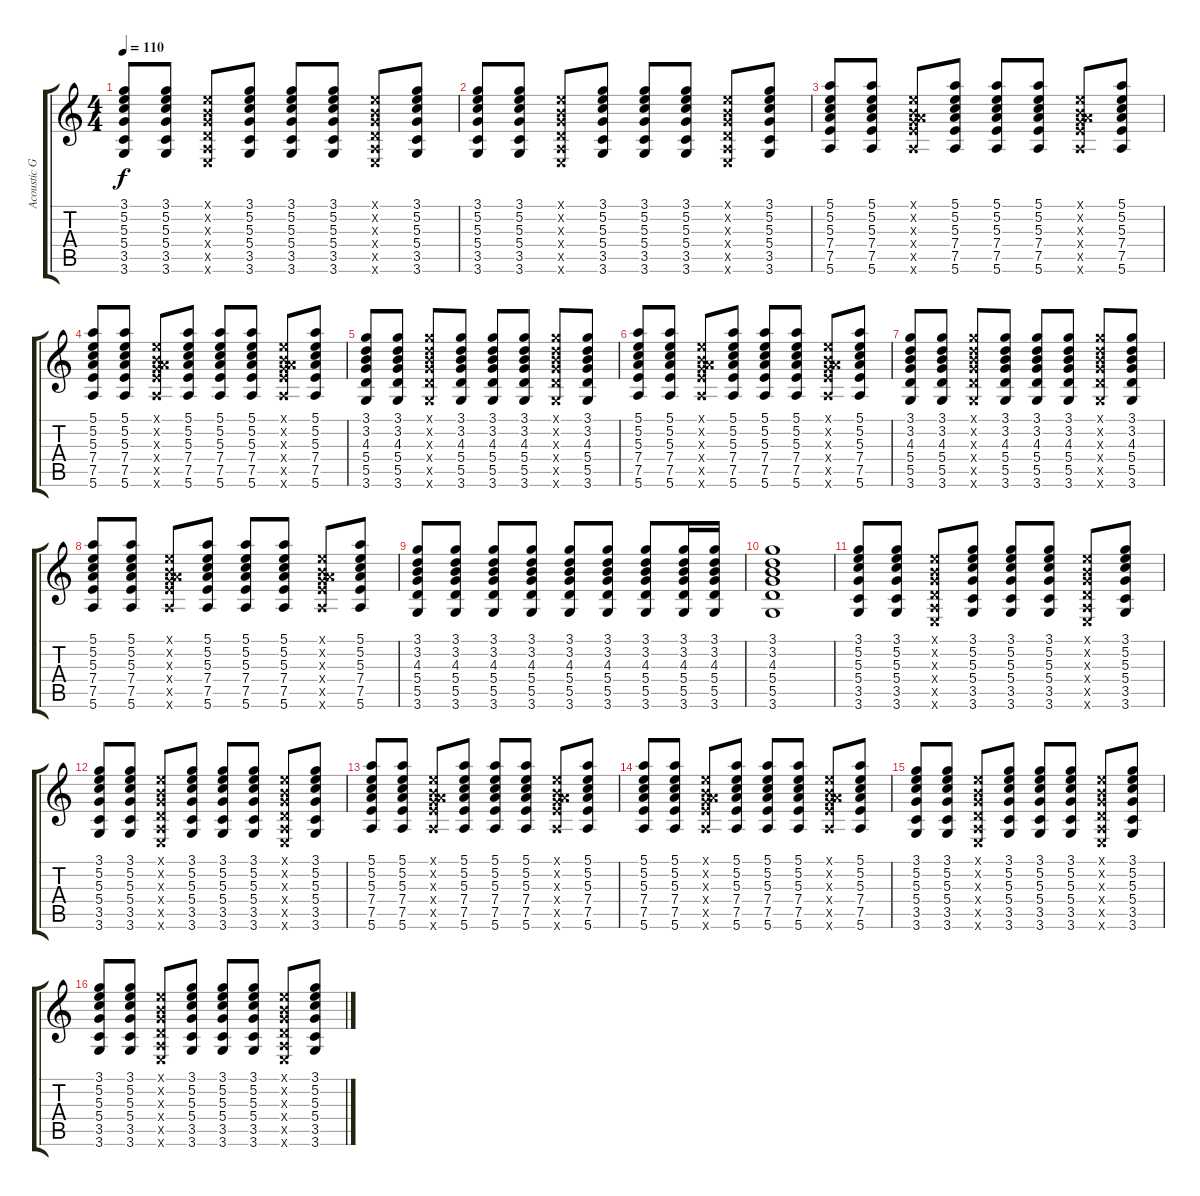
\track ("Acoustic Guitar 1" "Acoustic G") {instrument acousticguitarnylon}
\staff {score tabs}
\tuning (E4 B3 G3 D3 A2 E2) {hide}
\ts (4 4)
\tempo 110
\clef g2
\ks c
(3.1 5.2 5.3 5.4 3.5 3.6).8{dy f} (3.1 5.2 5.3 5.4 3.5 3.6).8 (0.1{x} 0.2{x} 0.3{x} 0.4{x} 0.5{x} 0.6{x}).8 (3.1 5.2 5.3 5.4 3.5 3.6).8 (3.1 5.2 5.3 5.4 3.5 3.6).8 (3.1 5.2 5.3 5.4 3.5 3.6).8 (0.1{x} 0.2{x} 0.3{x} 0.4{x} 0.5{x} 0.6{x}).8 (3.1 5.2 5.3 5.4 3.5 3.6).8 |
(3.1 5.2 5.3 5.4 3.5 3.6).8 (3.1 5.2 5.3 5.4 3.5 3.6).8 (0.1{x} 0.2{x} 0.3{x} 0.4{x} 0.5{x} 0.6{x}).8 (3.1 5.2 5.3 5.4 3.5 3.6).8 (3.1 5.2 5.3 5.4 3.5 3.6).8 (3.1 5.2 5.3 5.4 3.5 3.6).8 (0.1{x} 0.2{x} 0.3{x} 0.4{x} 0.5{x} 0.6{x}).8 (3.1 5.2 5.3 5.4 3.5 3.6).8 |
(5.1 5.2 5.3 7.4 7.5 5.6).8 (5.1 5.2 5.3 7.4 7.5 5.6).8 (0.1{x} 0.2{x} 0.3{x} 7.4{x} 7.5{x} 5.6{x}).8 (5.1 5.2 5.3 7.4 7.5 5.6).8 (5.1 5.2 5.3 7.4 7.5 5.6).8 (5.1 5.2 5.3 7.4 7.5 5.6).8 (0.1{x} 0.2{x} 0.3{x} 7.4{x} 7.5{x} 5.6{x}).8 (5.1 5.2 5.3 7.4 7.5 5.6).8 |
(5.1 5.2 5.3 7.4 7.5 5.6).8 (5.1 5.2 5.3 7.4 7.5 5.6).8 (0.1{x} 0.2{x} 0.3{x} 7.4{x} 7.5{x} 5.6{x}).8 (5.1 5.2 5.3 7.4 7.5 5.6).8 (5.1 5.2 5.3 7.4 7.5 5.6).8 (5.1 5.2 5.3 7.4 7.5 5.6).8 (0.1{x} 0.2{x} 0.3{x} 7.4{x} 7.5{x} 5.6{x}).8 (5.1 5.2 5.3 7.4 7.5 5.6).8 |
\section ("" "")
(3.1 3.2 4.3 5.4 5.5 3.6).8 (3.1 3.2 4.3 5.4 5.5 3.6).8 (3.1{x} 3.2{x} 4.3{x} 5.4{x} 5.5{x} 3.6{x}).8 (3.1 3.2 4.3 5.4 5.5 3.6).8 (3.1 3.2 4.3 5.4 5.5 3.6).8 (3.1 3.2 4.3 5.4 5.5 3.6).8 (3.1{x} 3.2{x} 4.3{x} 5.4{x} 5.5{x} 3.6{x}).8 (3.1 3.2 4.3 5.4 5.5 3.6).8 |
(5.1 5.2 5.3 7.4 7.5 5.6).8 (5.1 5.2 5.3 7.4 7.5 5.6).8 (0.1{x} 0.2{x} 0.3{x} 7.4{x} 7.5{x} 5.6{x}).8 (5.1 5.2 5.3 7.4 7.5 5.6).8 (5.1 5.2 5.3 7.4 7.5 5.6).8 (5.1 5.2 5.3 7.4 7.5 5.6).8 (0.1{x} 0.2{x} 0.3{x} 7.4{x} 7.5{x} 5.6{x}).8 (5.1 5.2 5.3 7.4 7.5 5.6).8 |
(3.1 3.2 4.3 5.4 5.5 3.6).8 (3.1 3.2 4.3 5.4 5.5 3.6).8 (3.1{x} 3.2{x} 4.3{x} 5.4{x} 5.5{x} 3.6{x}).8 (3.1 3.2 4.3 5.4 5.5 3.6).8 (3.1 3.2 4.3 5.4 5.5 3.6).8 (3.1 3.2 4.3 5.4 5.5 3.6).8 (3.1{x} 3.2{x} 4.3{x} 5.4{x} 5.5{x} 3.6{x}).8 (3.1 3.2 4.3 5.4 5.5 3.6).8 |
(5.1 5.2 5.3 7.4 7.5 5.6).8 (5.1 5.2 5.3 7.4 7.5 5.6).8 (0.1{x} 0.2{x} 0.3{x} 7.4{x} 7.5{x} 5.6{x}).8 (5.1 5.2 5.3 7.4 7.5 5.6).8 (5.1 5.2 5.3 7.4 7.5 5.6).8 (5.1 5.2 5.3 7.4 7.5 5.6).8 (0.1{x} 0.2{x} 0.3{x} 7.4{x} 7.5{x} 5.6{x}).8 (5.1 5.2 5.3 7.4 7.5 5.6).8 |
(3.1 3.2 4.3 5.4 5.5 3.6).8 (3.1 3.2 4.3 5.4 5.5 3.6).8 (3.1 3.2 4.3 5.4 5.5 3.6).8 (3.1 3.2 4.3 5.4 5.5 3.6).8 (3.1 3.2 4.3 5.4 5.5 3.6).8 (3.1 3.2 4.3 5.4 5.5 3.6).8 (3.1 3.2 4.3 5.4 5.5 3.6).8 (3.1 3.2 4.3 5.4 5.5 3.6).16 (3.1 3.2 4.3 5.4 5.5 3.6).16 |
(3.1 3.2 4.3 5.4 5.5 3.6).1 |
(3.1 5.2 5.3 5.4 3.5 3.6).8 (3.1 5.2 5.3 5.4 3.5 3.6).8 (0.1{x} 0.2{x} 0.3{x} 0.4{x} 0.5{x} 0.6{x}).8 (3.1 5.2 5.3 5.4 3.5 3.6).8 (3.1 5.2 5.3 5.4 3.5 3.6).8 (3.1 5.2 5.3 5.4 3.5 3.6).8 (0.1{x} 0.2{x} 0.3{x} 0.4{x} 0.5{x} 0.6{x}).8 (3.1 5.2 5.3 5.4 3.5 3.6).8 |
(3.1 5.2 5.3 5.4 3.5 3.6).8 (3.1 5.2 5.3 5.4 3.5 3.6).8 (0.1{x} 0.2{x} 0.3{x} 0.4{x} 0.5{x} 0.6{x}).8 (3.1 5.2 5.3 5.4 3.5 3.6).8 (3.1 5.2 5.3 5.4 3.5 3.6).8 (3.1 5.2 5.3 5.4 3.5 3.6).8 (0.1{x} 0.2{x} 0.3{x} 0.4{x} 0.5{x} 0.6{x}).8 (3.1 5.2 5.3 5.4 3.5 3.6).8 |
(5.1 5.2 5.3 7.4 7.5 5.6).8 (5.1 5.2 5.3 7.4 7.5 5.6).8 (0.1{x} 0.2{x} 0.3{x} 7.4{x} 7.5{x} 5.6{x}).8 (5.1 5.2 5.3 7.4 7.5 5.6).8 (5.1 5.2 5.3 7.4 7.5 5.6).8 (5.1 5.2 5.3 7.4 7.5 5.6).8 (0.1{x} 0.2{x} 0.3{x} 7.4{x} 7.5{x} 5.6{x}).8 (5.1 5.2 5.3 7.4 7.5 5.6).8 |
(5.1 5.2 5.3 7.4 7.5 5.6).8 (5.1 5.2 5.3 7.4 7.5 5.6).8 (0.1{x} 0.2{x} 0.3{x} 7.4{x} 7.5{x} 5.6{x}).8 (5.1 5.2 5.3 7.4 7.5 5.6).8 (5.1 5.2 5.3 7.4 7.5 5.6).8 (5.1 5.2 5.3 7.4 7.5 5.6).8 (0.1{x} 0.2{x} 0.3{x} 7.4{x} 7.5{x} 5.6{x}).8 (5.1 5.2 5.3 7.4 7.5 5.6).8 |
(3.1 5.2 5.3 5.4 3.5 3.6).8 (3.1 5.2 5.3 5.4 3.5 3.6).8 (0.1{x} 0.2{x} 0.3{x} 0.4{x} 0.5{x} 0.6{x}).8 (3.1 5.2 5.3 5.4 3.5 3.6).8 (3.1 5.2 5.3 5.4 3.5 3.6).8 (3.1 5.2 5.3 5.4 3.5 3.6).8 (0.1{x} 0.2{x} 0.3{x} 0.4{x} 0.5{x} 0.6{x}).8 (3.1 5.2 5.3 5.4 3.5 3.6).8 |
(3.1 5.2 5.3 5.4 3.5 3.6).8 (3.1 5.2 5.3 5.4 3.5 3.6).8 (0.1{x} 0.2{x} 0.3{x} 0.4{x} 0.5{x} 0.6{x}).8 (3.1 5.2 5.3 5.4 3.5 3.6).8 (3.1 5.2 5.3 5.4 3.5 3.6).8 (3.1 5.2 5.3 5.4 3.5 3.6).8 (0.1{x} 0.2{x} 0.3{x} 0.4{x} 0.5{x} 0.6{x}).8 (3.1 5.2 5.3 5.4 3.5 3.6).8
